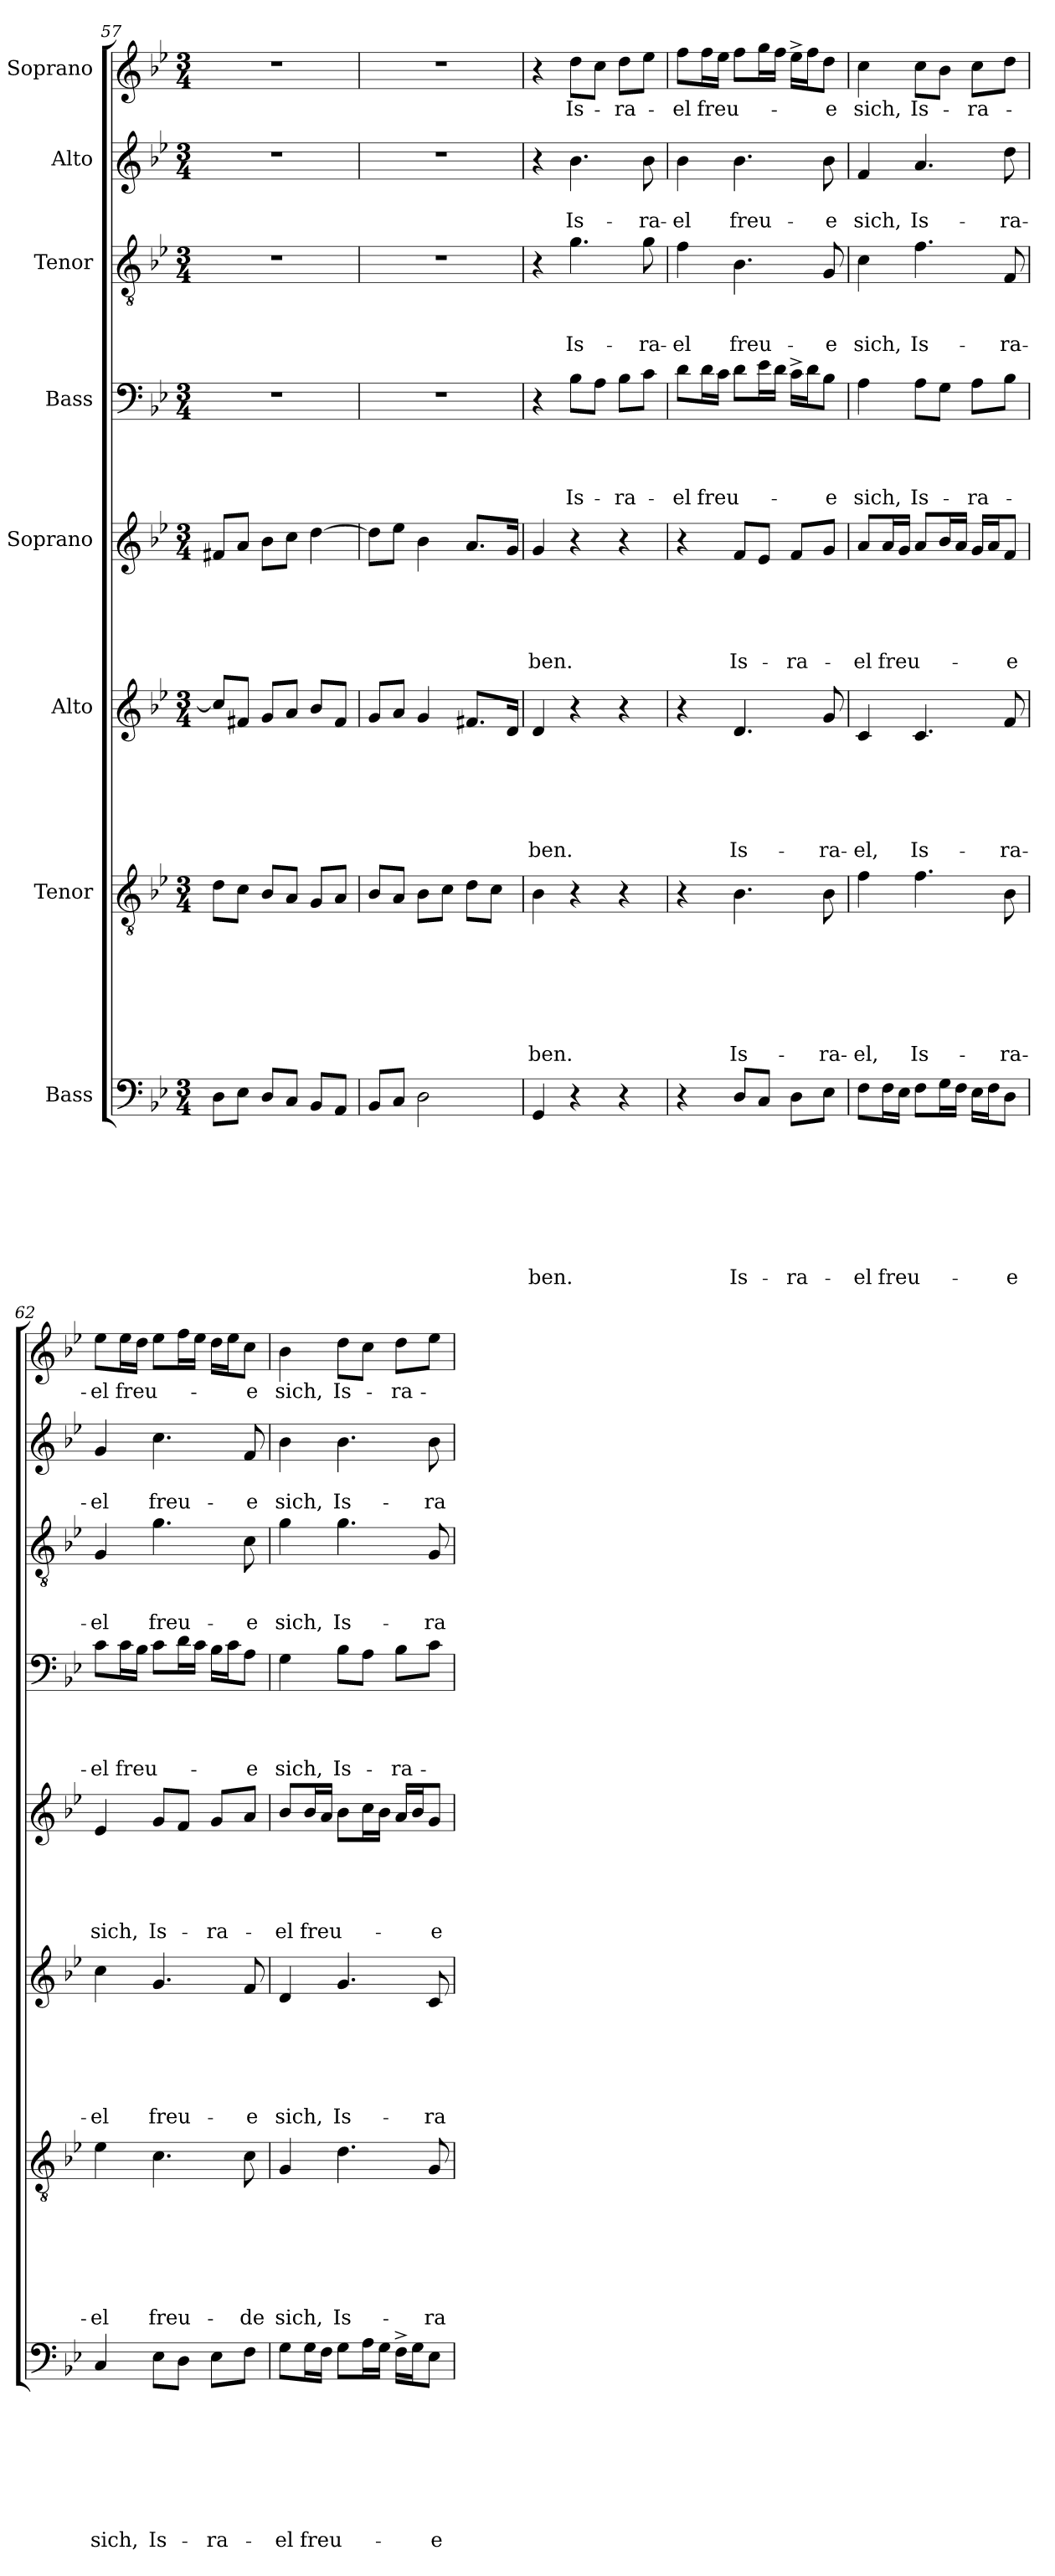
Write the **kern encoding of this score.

**kern	**text	**text	**text	**text	**text	**text	**text	**text	**kern	**text	**text	**text	**text	**text	**text	**text	**kern	**text	**text	**text	**text	**text	**text	**kern	**text	**text	**text	**text	**text	**kern	**text	**text	**text	**text	**kern	**text	**text	**text	**kern	**text	**text	**kern	**text
*part8	*part8	*part8	*part8	*part8	*part8	*part8	*part8	*part8	*part7	*part7	*part7	*part7	*part7	*part7	*part7	*part7	*part6	*part6	*part6	*part6	*part6	*part6	*part6	*part5	*part5	*part5	*part5	*part5	*part5	*part4	*part4	*part4	*part4	*part4	*part3	*part3	*part3	*part3	*part2	*part2	*part2	*part1	*part1
*staff8	*staff8	*staff8	*staff8	*staff8	*staff8	*staff8	*staff8	*staff8	*staff7	*staff7	*staff7	*staff7	*staff7	*staff7	*staff7	*staff7	*staff6	*staff6	*staff6	*staff6	*staff6	*staff6	*staff6	*staff5	*staff5	*staff5	*staff5	*staff5	*staff5	*staff4	*staff4	*staff4	*staff4	*staff4	*staff3	*staff3	*staff3	*staff3	*staff2	*staff2	*staff2	*staff1	*staff1
*I"Bass	*	*	*	*	*	*	*	*	*I"Tenor	*	*	*	*	*	*	*	*I"Alto	*	*	*	*	*	*	*I"Soprano	*	*	*	*	*	*I"Bass	*	*	*	*	*I"Tenor	*	*	*	*I"Alto	*	*	*I"Soprano	*
*clefF4	*	*	*	*	*	*	*	*	*clefGv2	*	*	*	*	*	*	*	*clefG2	*	*	*	*	*	*	*clefG2	*	*	*	*	*	*clefF4	*	*	*	*	*clefGv2	*	*	*	*clefG2	*	*	*clefG2	*
*k[b-e-]	*	*	*	*	*	*	*	*	*k[b-e-]	*	*	*	*	*	*	*	*k[b-e-]	*	*	*	*	*	*	*k[b-e-]	*	*	*	*	*	*k[b-e-]	*	*	*	*	*k[b-e-]	*	*	*	*k[b-e-]	*	*	*k[b-e-]	*
*B-:	*	*	*	*	*	*	*	*	*B-:	*	*	*	*	*	*	*	*B-:	*	*	*	*	*	*	*B-:	*	*	*	*	*	*B-:	*	*	*	*	*B-:	*	*	*	*B-:	*	*	*B-:	*
*M3/4	*	*	*	*	*	*	*	*	*M3/4	*	*	*	*	*	*	*	*M3/4	*	*	*	*	*	*	*M3/4	*	*	*	*	*	*M3/4	*	*	*	*	*M3/4	*	*	*	*M3/4	*	*	*M3/4	*
=57	=57	=57	=57	=57	=57	=57	=57	=57	=57	=57	=57	=57	=57	=57	=57	=57	=57	=57	=57	=57	=57	=57	=57	=57	=57	=57	=57	=57	=57	=57	=57	=57	=57	=57	=57	=57	=57	=57	=57	=57	=57	=57	=57
!	!	!	!	!	!	!	!	!	!	!	!	!	!	!	!	!	!	!	!	!	!	!	!	!	!	!	!	!	!	!LO:N:vis=1	!	!	!	!	!LO:N:vis=1	!	!	!	!LO:N:vis=1	!	!	!LO:N:vis=1	!
8D\L	.	.	.	.	.	.	.	.	8d\L	.	.	.	.	.	.	.	8cc/L]	.	.	.	.	.	.	8f#X/L	.	.	.	.	.	2.r	.	.	.	.	2.r	.	.	.	2.r	.	.	2.r	.
8E-\J	.	.	.	.	.	.	.	.	8c\J	.	.	.	.	.	.	.	8f#X/J	.	.	.	.	.	.	8a/J	.	.	.	.	.	.	.	.	.	.	.	.	.	.	.	.	.	.	.
8D/L	.	.	.	.	.	.	.	.	8B-/L	.	.	.	.	.	.	.	8g/L	.	.	.	.	.	.	8b-\L	.	.	.	.	.	.	.	.	.	.	.	.	.	.	.	.	.	.	.
8C/J	.	.	.	.	.	.	.	.	8A/J	.	.	.	.	.	.	.	8a/J	.	.	.	.	.	.	8cc\J	.	.	.	.	.	.	.	.	.	.	.	.	.	.	.	.	.	.	.
8BB-/L	.	.	.	.	.	.	.	.	8G/L	.	.	.	.	.	.	.	8b-/L	.	.	.	.	.	.	[>4dd\	.	.	.	.	.	.	.	.	.	.	.	.	.	.	.	.	.	.	.
8AA/J	.	.	.	.	.	.	.	.	8A/J	.	.	.	.	.	.	.	8f#/J	.	.	.	.	.	.	.	.	.	.	.	.	.	.	.	.	.	.	.	.	.	.	.	.	.	.
=58	=58	=58	=58	=58	=58	=58	=58	=58	=58	=58	=58	=58	=58	=58	=58	=58	=58	=58	=58	=58	=58	=58	=58	=58	=58	=58	=58	=58	=58	=58	=58	=58	=58	=58	=58	=58	=58	=58	=58	=58	=58	=58	=58
!	!	!	!	!	!	!	!	!	!	!	!	!	!	!	!	!	!	!	!	!	!	!	!	!	!	!	!	!	!	!LO:N:vis=1	!	!	!	!	!LO:N:vis=1	!	!	!	!LO:N:vis=1	!	!	!LO:N:vis=1	!
8BB-/L	.	.	.	.	.	.	.	.	8B-/L	.	.	.	.	.	.	.	8g/L	.	.	.	.	.	.	8dd\L]	.	.	.	.	.	2.r	.	.	.	.	2.r	.	.	.	2.r	.	.	2.r	.
8C/J	.	.	.	.	.	.	.	.	8A/J	.	.	.	.	.	.	.	8a/J	.	.	.	.	.	.	8ee-\J	.	.	.	.	.	.	.	.	.	.	.	.	.	.	.	.	.	.	.
2D\	.	.	.	.	.	.	.	.	8B-\L	.	.	.	.	.	.	.	4g/	.	.	.	.	.	.	4b-\	.	.	.	.	.	.	.	.	.	.	.	.	.	.	.	.	.	.	.
.	.	.	.	.	.	.	.	.	8c\J	.	.	.	.	.	.	.	.	.	.	.	.	.	.	.	.	.	.	.	.	.	.	.	.	.	.	.	.	.	.	.	.	.	.
.	.	.	.	.	.	.	.	.	8d\L	.	.	.	.	.	.	.	8.f#X/L	.	.	.	.	.	.	8.a/L	.	.	.	.	.	.	.	.	.	.	.	.	.	.	.	.	.	.	.
.	.	.	.	.	.	.	.	.	8c\J	.	.	.	.	.	.	.	.	.	.	.	.	.	.	.	.	.	.	.	.	.	.	.	.	.	.	.	.	.	.	.	.	.	.
.	.	.	.	.	.	.	.	.	.	.	.	.	.	.	.	.	16d/Jk	.	.	.	.	.	.	16g/Jk	.	.	.	.	.	.	.	.	.	.	.	.	.	.	.	.	.	.	.
=59	=59	=59	=59	=59	=59	=59	=59	=59	=59	=59	=59	=59	=59	=59	=59	=59	=59	=59	=59	=59	=59	=59	=59	=59	=59	=59	=59	=59	=59	=59	=59	=59	=59	=59	=59	=59	=59	=59	=59	=59	=59	=59	=59
!	!	!	!	!	!	!	!	!LO:LY:b	!	!	!	!	!	!	!	!LO:LY:b	!	!	!	!	!	!	!LO:LY:b	!	!	!	!	!	!LO:LY:b	!	!	!	!	!	!	!	!	!	!	!	!	!	!
4GG/	.	.	.	.	.	.	.	-ben.	4B-\	.	.	.	.	.	.	-ben.	4d/	.	.	.	.	.	-ben.	4g/	.	.	.	.	-ben.	4r	.	.	.	.	4r	.	.	.	4r	.	.	4r	.
!	!	!	!	!	!	!	!	!	!	!	!	!	!	!	!	!	!	!	!	!	!	!	!	!	!	!	!	!	!	!	!	!	!	!LO:LY:b	!	!	!	!LO:LY:b	!	!	!LO:LY:b	!	!LO:LY:b
4r	.	.	.	.	.	.	.	.	4r	.	.	.	.	.	.	.	4r	.	.	.	.	.	.	4r	.	.	.	.	.	8B-\L	.	.	.	Is-	4.g\	.	.	Is-	4.b-\	.	Is-	8dd\L	Is-
.	.	.	.	.	.	.	.	.	.	.	.	.	.	.	.	.	.	.	.	.	.	.	.	.	.	.	.	.	.	8A\J	.	.	.	.	.	.	.	.	.	.	.	8cc\J	.
!	!	!	!	!	!	!	!	!	!	!	!	!	!	!	!	!	!	!	!	!	!	!	!	!	!	!	!	!	!	!	!	!	!	!LO:LY:b	!	!	!	!	!	!	!	!	!LO:LY:b
4r	.	.	.	.	.	.	.	.	4r	.	.	.	.	.	.	.	4r	.	.	.	.	.	.	4r	.	.	.	.	.	8B-\L	.	.	.	-ra-	.	.	.	.	.	.	.	8dd\L	-ra-
!	!	!	!	!	!	!	!	!	!	!	!	!	!	!	!	!	!	!	!	!	!	!	!	!	!	!	!	!	!	!	!	!	!	!	!	!	!	!LO:LY:b	!	!	!LO:LY:b	!	!
.	.	.	.	.	.	.	.	.	.	.	.	.	.	.	.	.	.	.	.	.	.	.	.	.	.	.	.	.	.	8c\J	.	.	.	.	8g\	.	.	-ra-	8b-\	.	-ra-	8ee-\J	.
=60	=60	=60	=60	=60	=60	=60	=60	=60	=60	=60	=60	=60	=60	=60	=60	=60	=60	=60	=60	=60	=60	=60	=60	=60	=60	=60	=60	=60	=60	=60	=60	=60	=60	=60	=60	=60	=60	=60	=60	=60	=60	=60	=60
!	!	!	!	!	!	!	!	!	!	!	!	!	!	!	!	!	!	!	!	!	!	!	!	!	!	!	!	!	!	!	!	!	!	!LO:LY:b	!	!	!	!LO:LY:b	!	!	!LO:LY:b	!	!LO:LY:b
4r	.	.	.	.	.	.	.	.	4r	.	.	.	.	.	.	.	4r	.	.	.	.	.	.	4r	.	.	.	.	.	8d\L	.	.	.	-el	4f\	.	.	-el	4b-\	.	-el	8ff\L	-el
!	!	!	!	!	!	!	!	!	!	!	!	!	!	!	!	!	!	!	!	!	!	!	!	!	!	!	!	!	!	!	!	!	!	!LO:LY:b	!	!	!	!	!	!	!	!	!LO:LY:b
.	.	.	.	.	.	.	.	.	.	.	.	.	.	.	.	.	.	.	.	.	.	.	.	.	.	.	.	.	.	16d\L	.	.	.	freu-	.	.	.	.	.	.	.	16ff\L	freu-
.	.	.	.	.	.	.	.	.	.	.	.	.	.	.	.	.	.	.	.	.	.	.	.	.	.	.	.	.	.	16c\JJ	.	.	.	.	.	.	.	.	.	.	.	16ee-\JJ	.
!	!	!	!	!	!	!	!	!LO:LY:b	!	!	!	!	!	!	!	!LO:LY:b	!	!	!	!	!	!	!LO:LY:b	!	!	!	!	!	!LO:LY:b	!	!	!	!	!	!	!	!	!LO:LY:b	!	!	!LO:LY:b	!	!
8D/L	.	.	.	.	.	.	.	Is-	4.B-\	.	.	.	.	.	.	Is-	4.d/	.	.	.	.	.	Is-	8f/L	.	.	.	.	Is-	8d\L	.	.	.	.	4.B-\	.	.	freu-	4.b-\	.	freu-	8ff\L	.
8C/J	.	.	.	.	.	.	.	.	.	.	.	.	.	.	.	.	.	.	.	.	.	.	.	8e-/J	.	.	.	.	.	16e-\L	.	.	.	.	.	.	.	.	.	.	.	16gg\L	.
.	.	.	.	.	.	.	.	.	.	.	.	.	.	.	.	.	.	.	.	.	.	.	.	.	.	.	.	.	.	16d\JJ	.	.	.	.	.	.	.	.	.	.	.	16ff\JJ	.
!	!	!	!	!	!	!	!	!LO:LY:b	!	!	!	!	!	!	!	!	!	!	!	!	!	!	!	!	!	!	!	!	!LO:LY:b	!	!	!	!	!	!	!	!	!	!	!	!	!	!
8D\L	.	.	.	.	.	.	.	-ra-	.	.	.	.	.	.	.	.	.	.	.	.	.	.	.	8f/L	.	.	.	.	-ra-	16c^>\LL	.	.	.	.	.	.	.	.	.	.	.	16ee-^>\LL	.
.	.	.	.	.	.	.	.	.	.	.	.	.	.	.	.	.	.	.	.	.	.	.	.	.	.	.	.	.	.	16d\J	.	.	.	.	.	.	.	.	.	.	.	16ff\J	.
!	!	!	!	!	!	!	!	!	!	!	!	!	!	!	!	!LO:LY:b	!	!	!	!	!	!	!LO:LY:b	!	!	!	!	!	!	!	!	!	!	!LO:LY:b	!	!	!	!LO:LY:b	!	!	!LO:LY:b	!	!LO:LY:b
8E-\J	.	.	.	.	.	.	.	.	8B-\	.	.	.	.	.	.	-ra-	8g/	.	.	.	.	.	-ra-	8g/J	.	.	.	.	.	8B-\J	.	.	.	-e	8G/	.	.	-e	8b-\	.	-e	8dd\J	-e
!!LO:PB:g=z
=61	=61	=61	=61	=61	=61	=61	=61	=61	=61	=61	=61	=61	=61	=61	=61	=61	=61	=61	=61	=61	=61	=61	=61	=61	=61	=61	=61	=61	=61	=61	=61	=61	=61	=61	=61	=61	=61	=61	=61	=61	=61	=61	=61
!	!	!	!	!	!	!	!	!LO:LY:b	!	!	!	!	!	!	!	!LO:LY:b	!	!	!	!	!	!	!LO:LY:b	!	!	!	!	!	!LO:LY:b	!	!	!	!	!LO:LY:b	!	!	!	!LO:LY:b	!	!	!LO:LY:b	!	!LO:LY:b
8F\L	.	.	.	.	.	.	.	-el	4f\	.	.	.	.	.	.	-el,	4c/	.	.	.	.	.	-el,	8a/L	.	.	.	.	-el	4A\	.	.	.	sich,	4c\	.	.	sich,	4f/	.	sich,	4cc\	sich,
!	!	!	!	!	!	!	!	!LO:LY:b	!	!	!	!	!	!	!	!	!	!	!	!	!	!	!	!	!	!	!	!	!LO:LY:b	!	!	!	!	!	!	!	!	!	!	!	!	!	!
16F\L	.	.	.	.	.	.	.	freu-	.	.	.	.	.	.	.	.	.	.	.	.	.	.	.	16a/L	.	.	.	.	freu-	.	.	.	.	.	.	.	.	.	.	.	.	.	.
16E-\JJ	.	.	.	.	.	.	.	.	.	.	.	.	.	.	.	.	.	.	.	.	.	.	.	16g/JJ	.	.	.	.	.	.	.	.	.	.	.	.	.	.	.	.	.	.	.
!	!	!	!	!	!	!	!	!	!	!	!	!	!	!	!	!LO:LY:b	!	!	!	!	!	!	!LO:LY:b	!	!	!	!	!	!	!	!	!	!	!LO:LY:b	!	!	!	!LO:LY:b	!	!	!LO:LY:b	!	!LO:LY:b
8F\L	.	.	.	.	.	.	.	.	4.f\	.	.	.	.	.	.	Is-	4.c/	.	.	.	.	.	Is-	8a/L	.	.	.	.	.	8A\L	.	.	.	Is-	4.f\	.	.	Is-	4.a/	.	Is-	8cc\L	Is-
16G\L	.	.	.	.	.	.	.	.	.	.	.	.	.	.	.	.	.	.	.	.	.	.	.	16b-/L	.	.	.	.	.	8G\J	.	.	.	.	.	.	.	.	.	.	.	8b-\J	.
16F\JJ	.	.	.	.	.	.	.	.	.	.	.	.	.	.	.	.	.	.	.	.	.	.	.	16a/JJ	.	.	.	.	.	.	.	.	.	.	.	.	.	.	.	.	.	.	.
!	!	!	!	!	!	!	!	!	!	!	!	!	!	!	!	!	!	!	!	!	!	!	!	!	!	!	!	!	!	!	!	!	!	!LO:LY:b	!	!	!	!	!	!	!	!	!LO:LY:b
16E-\LL	.	.	.	.	.	.	.	.	.	.	.	.	.	.	.	.	.	.	.	.	.	.	.	16g/LL	.	.	.	.	.	8A\L	.	.	.	-ra-	.	.	.	.	.	.	.	8cc\L	-ra-
16F\J	.	.	.	.	.	.	.	.	.	.	.	.	.	.	.	.	.	.	.	.	.	.	.	16a/J	.	.	.	.	.	.	.	.	.	.	.	.	.	.	.	.	.	.	.
!	!	!	!	!	!	!	!	!LO:LY:b	!	!	!	!	!	!	!	!LO:LY:b	!	!	!	!	!	!	!LO:LY:b	!	!	!	!	!	!LO:LY:b	!	!	!	!	!	!	!	!	!LO:LY:b	!	!	!LO:LY:b	!	!
8D\J	.	.	.	.	.	.	.	-e	8B-\	.	.	.	.	.	.	-ra-	8f/	.	.	.	.	.	-ra-	8f/J	.	.	.	.	-e	8B-\J	.	.	.	.	8F/	.	.	-ra-	8dd\	.	-ra-	8dd\J	.
=62	=62	=62	=62	=62	=62	=62	=62	=62	=62	=62	=62	=62	=62	=62	=62	=62	=62	=62	=62	=62	=62	=62	=62	=62	=62	=62	=62	=62	=62	=62	=62	=62	=62	=62	=62	=62	=62	=62	=62	=62	=62	=62	=62
!	!	!	!	!	!	!	!	!LO:LY:b	!	!	!	!	!	!	!	!LO:LY:b	!	!	!	!	!	!	!LO:LY:b	!	!	!	!	!	!LO:LY:b	!	!	!	!	!LO:LY:b	!	!	!	!LO:LY:b	!	!	!LO:LY:b	!	!LO:LY:b
4C/	.	.	.	.	.	.	.	sich,	4e-\	.	.	.	.	.	.	-el	4cc\	.	.	.	.	.	-el	4e-/	.	.	.	.	sich,	8c\L	.	.	.	-el	4G/	.	.	-el	4g/	.	-el	8ee-\L	-el
!	!	!	!	!	!	!	!	!	!	!	!	!	!	!	!	!	!	!	!	!	!	!	!	!	!	!	!	!	!	!	!	!	!	!LO:LY:b	!	!	!	!	!	!	!	!	!LO:LY:b
.	.	.	.	.	.	.	.	.	.	.	.	.	.	.	.	.	.	.	.	.	.	.	.	.	.	.	.	.	.	16c\L	.	.	.	freu-	.	.	.	.	.	.	.	16ee-\L	freu-
.	.	.	.	.	.	.	.	.	.	.	.	.	.	.	.	.	.	.	.	.	.	.	.	.	.	.	.	.	.	16B-\JJ	.	.	.	.	.	.	.	.	.	.	.	16dd\JJ	.
!	!	!	!	!	!	!	!	!LO:LY:b	!	!	!	!	!	!	!	!LO:LY:b	!	!	!	!	!	!	!LO:LY:b	!	!	!	!	!	!LO:LY:b	!	!	!	!	!	!	!	!	!LO:LY:b	!	!	!LO:LY:b	!	!
8E-\L	.	.	.	.	.	.	.	Is-	4.c\	.	.	.	.	.	.	freu-	4.g/	.	.	.	.	.	freu-	8g/L	.	.	.	.	Is-	8c\L	.	.	.	.	4.g\	.	.	freu-	4.cc\	.	freu-	8ee-\L	.
8D\J	.	.	.	.	.	.	.	.	.	.	.	.	.	.	.	.	.	.	.	.	.	.	.	8f/J	.	.	.	.	.	16d\L	.	.	.	.	.	.	.	.	.	.	.	16ff\L	.
.	.	.	.	.	.	.	.	.	.	.	.	.	.	.	.	.	.	.	.	.	.	.	.	.	.	.	.	.	.	16c\JJ	.	.	.	.	.	.	.	.	.	.	.	16ee-\JJ	.
!	!	!	!	!	!	!	!	!LO:LY:b	!	!	!	!	!	!	!	!	!	!	!	!	!	!	!	!	!	!	!	!	!LO:LY:b	!	!	!	!	!	!	!	!	!	!	!	!	!	!
8E-\L	.	.	.	.	.	.	.	-ra-	.	.	.	.	.	.	.	.	.	.	.	.	.	.	.	8g/L	.	.	.	.	-ra-	16B-\LL	.	.	.	.	.	.	.	.	.	.	.	16dd\LL	.
.	.	.	.	.	.	.	.	.	.	.	.	.	.	.	.	.	.	.	.	.	.	.	.	.	.	.	.	.	.	16c\J	.	.	.	.	.	.	.	.	.	.	.	16ee-\J	.
!	!	!	!	!	!	!	!	!	!	!	!	!	!	!	!	!LO:LY:b	!	!	!	!	!	!	!LO:LY:b	!	!	!	!	!	!	!	!	!	!	!LO:LY:b	!	!	!	!LO:LY:b	!	!	!LO:LY:b	!	!LO:LY:b
8F\J	.	.	.	.	.	.	.	.	8c\	.	.	.	.	.	.	-de	8f/	.	.	.	.	.	-e	8a/J	.	.	.	.	.	8A\J	.	.	.	-e	8c\	.	.	-e	8f/	.	-e	8cc\J	-e
=63	=63	=63	=63	=63	=63	=63	=63	=63	=63	=63	=63	=63	=63	=63	=63	=63	=63	=63	=63	=63	=63	=63	=63	=63	=63	=63	=63	=63	=63	=63	=63	=63	=63	=63	=63	=63	=63	=63	=63	=63	=63	=63	=63
!	!	!	!	!	!	!	!	!LO:LY:b	!	!	!	!	!	!	!	!LO:LY:b	!	!	!	!	!	!	!LO:LY:b	!	!	!	!	!	!LO:LY:b	!	!	!	!	!LO:LY:b	!	!	!	!LO:LY:b	!	!	!LO:LY:b	!	!LO:LY:b
8G\L	.	.	.	.	.	.	.	-el	4G/	.	.	.	.	.	.	sich,	4d/	.	.	.	.	.	sich,	8b-/L	.	.	.	.	-el	4G\	.	.	.	sich,	4g\	.	.	sich,	4b-\	.	sich,	4b-\	sich,
!	!	!	!	!	!	!	!	!LO:LY:b	!	!	!	!	!	!	!	!	!	!	!	!	!	!	!	!	!	!	!	!	!LO:LY:b	!	!	!	!	!	!	!	!	!	!	!	!	!	!
16G\L	.	.	.	.	.	.	.	freu-	.	.	.	.	.	.	.	.	.	.	.	.	.	.	.	16b-/L	.	.	.	.	freu-	.	.	.	.	.	.	.	.	.	.	.	.	.	.
16F\JJ	.	.	.	.	.	.	.	.	.	.	.	.	.	.	.	.	.	.	.	.	.	.	.	16a/JJ	.	.	.	.	.	.	.	.	.	.	.	.	.	.	.	.	.	.	.
!	!	!	!	!	!	!	!	!	!	!	!	!	!	!	!	!LO:LY:b	!	!	!	!	!	!	!LO:LY:b	!	!	!	!	!	!	!	!	!	!	!LO:LY:b	!	!	!	!LO:LY:b	!	!	!LO:LY:b	!	!LO:LY:b
8G\L	.	.	.	.	.	.	.	.	4.d\	.	.	.	.	.	.	Is-	4.g/	.	.	.	.	.	Is-	8b-\L	.	.	.	.	.	8B-\L	.	.	.	Is-	4.g\	.	.	Is-	4.b-\	.	Is-	8dd\L	Is-
16A\L	.	.	.	.	.	.	.	.	.	.	.	.	.	.	.	.	.	.	.	.	.	.	.	16cc\L	.	.	.	.	.	8A\J	.	.	.	.	.	.	.	.	.	.	.	8cc\J	.
16G\JJ	.	.	.	.	.	.	.	.	.	.	.	.	.	.	.	.	.	.	.	.	.	.	.	16b-\JJ	.	.	.	.	.	.	.	.	.	.	.	.	.	.	.	.	.	.	.
!	!	!	!	!	!	!	!	!	!	!	!	!	!	!	!	!	!	!	!	!	!	!	!	!	!	!	!	!	!	!	!	!	!	!LO:LY:b	!	!	!	!	!	!	!	!	!LO:LY:b
16F^>\LL	.	.	.	.	.	.	.	.	.	.	.	.	.	.	.	.	.	.	.	.	.	.	.	16a/LL	.	.	.	.	.	8B-\L	.	.	.	-ra-	.	.	.	.	.	.	.	8dd\L	-ra-
16G\J	.	.	.	.	.	.	.	.	.	.	.	.	.	.	.	.	.	.	.	.	.	.	.	16b-/J	.	.	.	.	.	.	.	.	.	.	.	.	.	.	.	.	.	.	.
!	!	!	!	!	!	!	!	!LO:LY:b	!	!	!	!	!	!	!	!LO:LY:b	!	!	!	!	!	!	!LO:LY:b	!	!	!	!	!	!LO:LY:b	!	!	!	!	!	!	!	!	!LO:LY:b	!	!	!LO:LY:b	!	!
8E-\J	.	.	.	.	.	.	.	-e	8G/	.	.	.	.	.	.	-ra-	8c/	.	.	.	.	.	-ra-	8g/J	.	.	.	.	-e	8c\J	.	.	.	.	8G/	.	.	-ra-	8b-\	.	-ra-	8ee-\J	.
=	=	=	=	=	=	=	=	=	=	=	=	=	=	=	=	=	=	=	=	=	=	=	=	=	=	=	=	=	=	=	=	=	=	=	=	=	=	=	=	=	=	=	=
*-	*-	*-	*-	*-	*-	*-	*-	*-	*-	*-	*-	*-	*-	*-	*-	*-	*-	*-	*-	*-	*-	*-	*-	*-	*-	*-	*-	*-	*-	*-	*-	*-	*-	*-	*-	*-	*-	*-	*-	*-	*-	*-	*-
